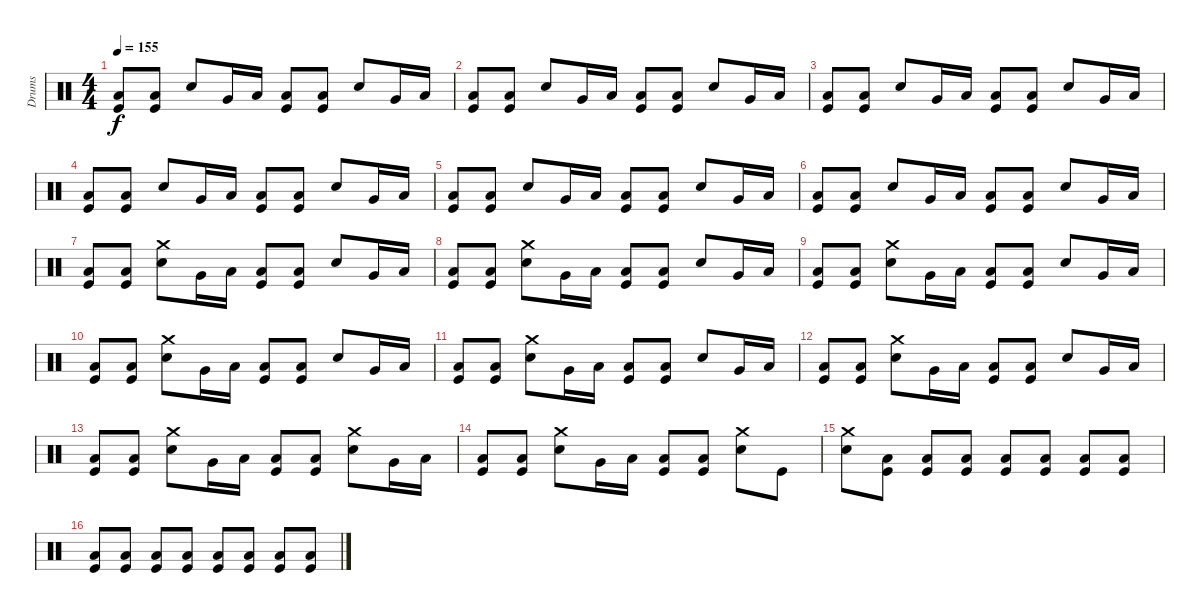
\track ("Drums" "Drums") {instrument percussion}
\staff {score}
\articulation defaults
\ts (4 4)
\tempo 155
\clef neutral
\ks c
("Low Floor Tom (hit)" "Kick (hit)").8{dy f} ("Low Floor Tom (hit)" "Kick (hit)").8 "Electric Snare (hit)".8 "Very Low Tom (hit)".16 "Low Floor Tom (hit)".16 ("Low Floor Tom (hit)" "Kick (hit)").8 ("Low Floor Tom (hit)" "Kick (hit)").8 "Electric Snare (hit)".8 "Very Low Tom (hit)".16 "Low Floor Tom (hit)".16 |
("Low Floor Tom (hit)" "Kick (hit)").8 ("Low Floor Tom (hit)" "Kick (hit)").8 "Electric Snare (hit)".8 "Very Low Tom (hit)".16 "Low Floor Tom (hit)".16 ("Low Floor Tom (hit)" "Kick (hit)").8 ("Low Floor Tom (hit)" "Kick (hit)").8 "Electric Snare (hit)".8 "Very Low Tom (hit)".16 "Low Floor Tom (hit)".16 |
("Low Floor Tom (hit)" "Kick (hit)").8 ("Low Floor Tom (hit)" "Kick (hit)").8 "Electric Snare (hit)".8 "Very Low Tom (hit)".16 "Low Floor Tom (hit)".16 ("Low Floor Tom (hit)" "Kick (hit)").8 ("Low Floor Tom (hit)" "Kick (hit)").8 "Electric Snare (hit)".8 "Very Low Tom (hit)".16 "Low Floor Tom (hit)".16 |
("Low Floor Tom (hit)" "Kick (hit)").8 ("Low Floor Tom (hit)" "Kick (hit)").8 "Electric Snare (hit)".8 "Very Low Tom (hit)".16 "Low Floor Tom (hit)".16 ("Low Floor Tom (hit)" "Kick (hit)").8 ("Low Floor Tom (hit)" "Kick (hit)").8 "Electric Snare (hit)".8 "Very Low Tom (hit)".16 "Low Floor Tom (hit)".16 |
("Low Floor Tom (hit)" "Kick (hit)").8 ("Low Floor Tom (hit)" "Kick (hit)").8 "Electric Snare (hit)".8 "Very Low Tom (hit)".16 "Low Floor Tom (hit)".16 ("Low Floor Tom (hit)" "Kick (hit)").8 ("Low Floor Tom (hit)" "Kick (hit)").8 "Electric Snare (hit)".8 "Very Low Tom (hit)".16 "Low Floor Tom (hit)".16 |
("Low Floor Tom (hit)" "Kick (hit)").8 ("Low Floor Tom (hit)" "Kick (hit)").8 "Electric Snare (hit)".8 "Very Low Tom (hit)".16 "Low Floor Tom (hit)".16 ("Low Floor Tom (hit)" "Kick (hit)").8 ("Low Floor Tom (hit)" "Kick (hit)").8 "Electric Snare (hit)".8 "Very Low Tom (hit)".16 "Low Floor Tom (hit)".16 |
("Low Floor Tom (hit)" "Kick (hit)").8 ("Low Floor Tom (hit)" "Kick (hit)").8 ("Crash medium (hit)" "Electric Snare (hit)").8 "Very Low Tom (hit)".16 "Low Floor Tom (hit)".16 ("Low Floor Tom (hit)" "Kick (hit)").8 ("Low Floor Tom (hit)" "Kick (hit)").8 "Electric Snare (hit)".8 "Very Low Tom (hit)".16 "Low Floor Tom (hit)".16 |
("Low Floor Tom (hit)" "Kick (hit)").8 ("Low Floor Tom (hit)" "Kick (hit)").8 ("Crash medium (hit)" "Electric Snare (hit)").8 "Very Low Tom (hit)".16 "Low Floor Tom (hit)".16 ("Low Floor Tom (hit)" "Kick (hit)").8 ("Low Floor Tom (hit)" "Kick (hit)").8 "Electric Snare (hit)".8 "Very Low Tom (hit)".16 "Low Floor Tom (hit)".16 |
("Low Floor Tom (hit)" "Kick (hit)").8 ("Low Floor Tom (hit)" "Kick (hit)").8 ("Crash medium (hit)" "Electric Snare (hit)").8 "Very Low Tom (hit)".16 "Low Floor Tom (hit)".16 ("Low Floor Tom (hit)" "Kick (hit)").8 ("Low Floor Tom (hit)" "Kick (hit)").8 "Electric Snare (hit)".8 "Very Low Tom (hit)".16 "Low Floor Tom (hit)".16 |
("Low Floor Tom (hit)" "Kick (hit)").8 ("Low Floor Tom (hit)" "Kick (hit)").8 ("Crash medium (hit)" "Electric Snare (hit)").8 "Very Low Tom (hit)".16 "Low Floor Tom (hit)".16 ("Low Floor Tom (hit)" "Kick (hit)").8 ("Low Floor Tom (hit)" "Kick (hit)").8 "Electric Snare (hit)".8 "Very Low Tom (hit)".16 "Low Floor Tom (hit)".16 |
("Low Floor Tom (hit)" "Kick (hit)").8 ("Low Floor Tom (hit)" "Kick (hit)").8 ("Crash medium (hit)" "Electric Snare (hit)").8 "Very Low Tom (hit)".16 "Low Floor Tom (hit)".16 ("Low Floor Tom (hit)" "Kick (hit)").8 ("Low Floor Tom (hit)" "Kick (hit)").8 "Electric Snare (hit)".8 "Very Low Tom (hit)".16 "Low Floor Tom (hit)".16 |
("Low Floor Tom (hit)" "Kick (hit)").8 ("Low Floor Tom (hit)" "Kick (hit)").8 ("Crash medium (hit)" "Electric Snare (hit)").8 "Very Low Tom (hit)".16 "Low Floor Tom (hit)".16 ("Low Floor Tom (hit)" "Kick (hit)").8 ("Low Floor Tom (hit)" "Kick (hit)").8 "Electric Snare (hit)".8 "Very Low Tom (hit)".16 "Low Floor Tom (hit)".16 |
("Low Floor Tom (hit)" "Kick (hit)").8 ("Low Floor Tom (hit)" "Kick (hit)").8 ("Crash medium (hit)" "Electric Snare (hit)").8 "Very Low Tom (hit)".16 "Low Floor Tom (hit)".16 ("Low Floor Tom (hit)" "Kick (hit)").8 ("Low Floor Tom (hit)" "Kick (hit)").8 ("Crash medium (hit)" "Electric Snare (hit)").8 "Very Low Tom (hit)".16 "Low Floor Tom (hit)".16 |
("Low Floor Tom (hit)" "Kick (hit)").8 ("Low Floor Tom (hit)" "Kick (hit)").8 ("Crash medium (hit)" "Electric Snare (hit)").8 "Very Low Tom (hit)".16 "Low Floor Tom (hit)".16 ("Low Floor Tom (hit)" "Kick (hit)").8 ("Low Floor Tom (hit)" "Kick (hit)").8 ("Crash medium (hit)" "Electric Snare (hit)").8 "Kick (hit)".8 |
("Electric Snare (hit)" "Crash medium (hit)").8 ("Low Floor Tom (hit)" "Kick (hit)").8 ("Low Floor Tom (hit)" "Kick (hit)").8 ("Low Floor Tom (hit)" "Kick (hit)").8 ("Low Floor Tom (hit)" "Kick (hit)").8 ("Low Floor Tom (hit)" "Kick (hit)").8 ("Low Floor Tom (hit)" "Kick (hit)").8 ("Low Floor Tom (hit)" "Kick (hit)").8 |
("Kick (hit)" "Low Floor Tom (hit)").8 ("Low Floor Tom (hit)" "Kick (hit)").8 ("Low Floor Tom (hit)" "Kick (hit)").8 ("Low Floor Tom (hit)" "Kick (hit)").8 ("Low Floor Tom (hit)" "Kick (hit)").8 ("Low Floor Tom (hit)" "Kick (hit)").8 ("Low Floor Tom (hit)" "Kick (hit)").8 ("Low Floor Tom (hit)" "Kick (hit)").8
